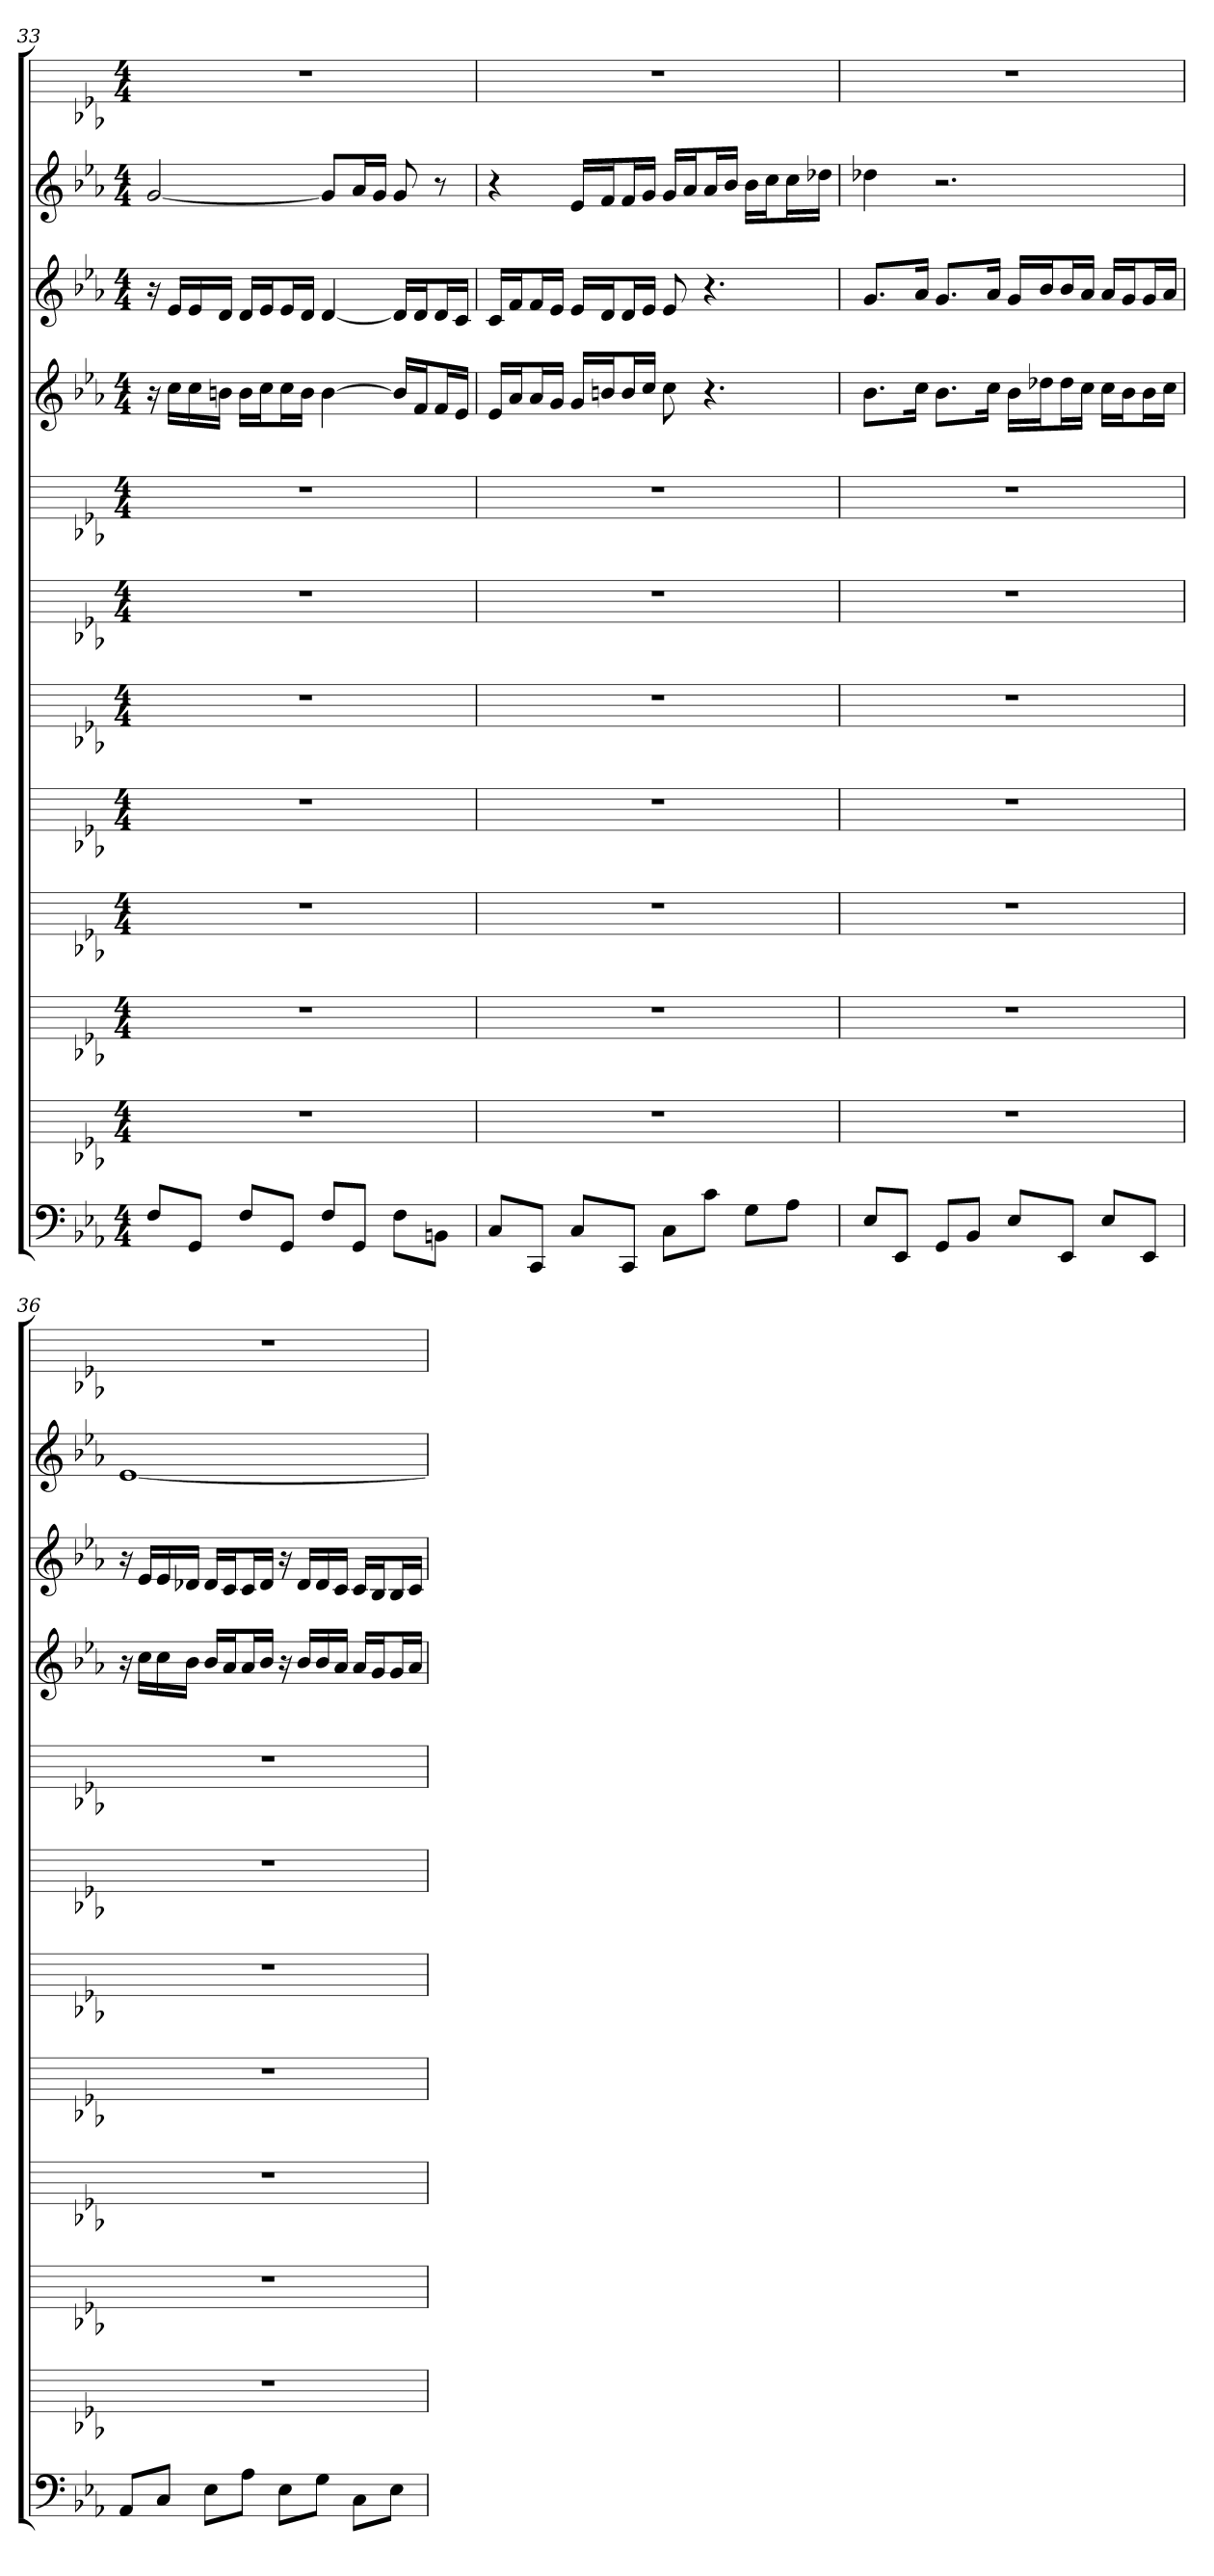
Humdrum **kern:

**kern	**kern	**kern	**kern	**kern	**kern	**kern	**kern	**kern	**kern	**kern	**kern
*part12	*part11	*part10	*part9	*part8	*part7	*part6	*part5	*part4	*part3	*part2	*part1
*staff12	*staff11	*staff10	*staff9	*staff8	*staff7	*staff6	*staff5	*staff4	*staff3	*staff2	*staff1
*k[b-e-a-]	*k[b-e-a-]	*k[b-e-a-]	*k[b-e-a-]	*k[b-e-a-]	*k[b-e-a-]	*k[b-e-a-]	*k[b-e-a-]	*k[b-e-a-]	*k[b-e-a-]	*k[b-e-a-]	*k[b-e-a-]
*E-:	*E-:	*E-:	*E-:	*E-:	*E-:	*E-:	*E-:	*E-:	*E-:	*E-:	*E-:
*M4/4	*M4/4	*M4/4	*M4/4	*M4/4	*M4/4	*M4/4	*M4/4	*M4/4	*M4/4	*M4/4	*M4/4
=33	=33	=33	=33	=33	=33	=33	=33	=33	=33	=33	=33
8FL	1r	1r	1r	1r	1r	1r	1r	16r	16r	[2g	1r
.	.	.	.	.	.	.	.	16ccLL	16e-LL	.	.
8GGJ	.	.	.	.	.	.	.	16cc	16e-	.	.
.	.	.	.	.	.	.	.	16bnJJ	16dJJ	.	.
8FL	.	.	.	.	.	.	.	16bLL	16dLL	.	.
.	.	.	.	.	.	.	.	16ccJ	16e-J	.	.
8GGJ	.	.	.	.	.	.	.	16ccL	16e-L	.	.
.	.	.	.	.	.	.	.	16bJJ	16dJJ	.	.
8FL	.	.	.	.	.	.	.	[4b	[4d	8gL]	.
8GGJ	.	.	.	.	.	.	.	.	.	16a-L	.
.	.	.	.	.	.	.	.	.	.	16gJJ	.
8FL	.	.	.	.	.	.	.	16bLL]	16dLL]	8g	.
.	.	.	.	.	.	.	.	16fJ	16dJ	.	.
8BBnJ	.	.	.	.	.	.	.	16fL	16dL	8r	.
.	.	.	.	.	.	.	.	16e-JJ	16cJJ	.	.
=34	=34	=34	=34	=34	=34	=34	=34	=34	=34	=34	=34
8CL	1r	1r	1r	1r	1r	1r	1r	16e-LL	16cLL	4r	1r
.	.	.	.	.	.	.	.	16a-J	16fJ	.	.
8CCJ	.	.	.	.	.	.	.	16a-L	16fL	.	.
.	.	.	.	.	.	.	.	16gJJ	16e-JJ	.	.
8CL	.	.	.	.	.	.	.	16gLL	16e-LL	16e-LL	.
.	.	.	.	.	.	.	.	16bnJ	16dJ	16fJ	.
8CCJ	.	.	.	.	.	.	.	16bL	16dL	16fL	.
.	.	.	.	.	.	.	.	16ccJJ	16e-JJ	16gJJ	.
8CL	.	.	.	.	.	.	.	8cc	8e-	16gLL	.
.	.	.	.	.	.	.	.	.	.	16a-J	.
8cJ	.	.	.	.	.	.	.	4.r	4.r	16a-L	.
.	.	.	.	.	.	.	.	.	.	16b-JJ	.
8GL	.	.	.	.	.	.	.	.	.	16b-LL	.
.	.	.	.	.	.	.	.	.	.	16ccJ	.
8A-J	.	.	.	.	.	.	.	.	.	16ccL	.
.	.	.	.	.	.	.	.	.	.	16dd-XJJ	.
=35	=35	=35	=35	=35	=35	=35	=35	=35	=35	=35	=35
8E-L	1r	1r	1r	1r	1r	1r	1r	8.b-L	8.gL	4dd-X	1r
8EE-J	.	.	.	.	.	.	.	.	.	.	.
.	.	.	.	.	.	.	.	16ccJk	16a-Jk	.	.
8GGL	.	.	.	.	.	.	.	8.b-L	8.gL	2.r	.
8BB-J	.	.	.	.	.	.	.	.	.	.	.
.	.	.	.	.	.	.	.	16ccJk	16a-Jk	.	.
8E-L	.	.	.	.	.	.	.	16b-LL	16gLL	.	.
.	.	.	.	.	.	.	.	16dd-XJ	16b-J	.	.
8EE-J	.	.	.	.	.	.	.	16dd-L	16b-L	.	.
.	.	.	.	.	.	.	.	16ccJJ	16a-JJ	.	.
8E-L	.	.	.	.	.	.	.	16ccLL	16a-LL	.	.
.	.	.	.	.	.	.	.	16b-J	16gJ	.	.
8EE-J	.	.	.	.	.	.	.	16b-L	16gL	.	.
.	.	.	.	.	.	.	.	16ccJJ	16a-JJ	.	.
=36	=36	=36	=36	=36	=36	=36	=36	=36	=36	=36	=36
8AA-L	1r	1r	1r	1r	1r	1r	1r	16r	16r	[1e-	1r
.	.	.	.	.	.	.	.	16ccLL	16e-LL	.	.
8CJ	.	.	.	.	.	.	.	16cc	16e-	.	.
.	.	.	.	.	.	.	.	16b-JJ	16d-XJJ	.	.
8E-L	.	.	.	.	.	.	.	16b-LL	16d-LL	.	.
.	.	.	.	.	.	.	.	16a-J	16cJ	.	.
8A-J	.	.	.	.	.	.	.	16a-L	16cL	.	.
.	.	.	.	.	.	.	.	16b-JJ	16d-JJ	.	.
8E-L	.	.	.	.	.	.	.	16r	16r	.	.
.	.	.	.	.	.	.	.	16b-LL	16d-LL	.	.
8GJ	.	.	.	.	.	.	.	16b-	16d-	.	.
.	.	.	.	.	.	.	.	16a-JJ	16cJJ	.	.
8CL	.	.	.	.	.	.	.	16a-LL	16cLL	.	.
.	.	.	.	.	.	.	.	16gJ	16B-J	.	.
8E-J	.	.	.	.	.	.	.	16gL	16B-L	.	.
.	.	.	.	.	.	.	.	16a-JJ	16cJJ	.	.
=	=	=	=	=	=	=	=	=	=	=	=
*-	*-	*-	*-	*-	*-	*-	*-	*-	*-	*-	*-
